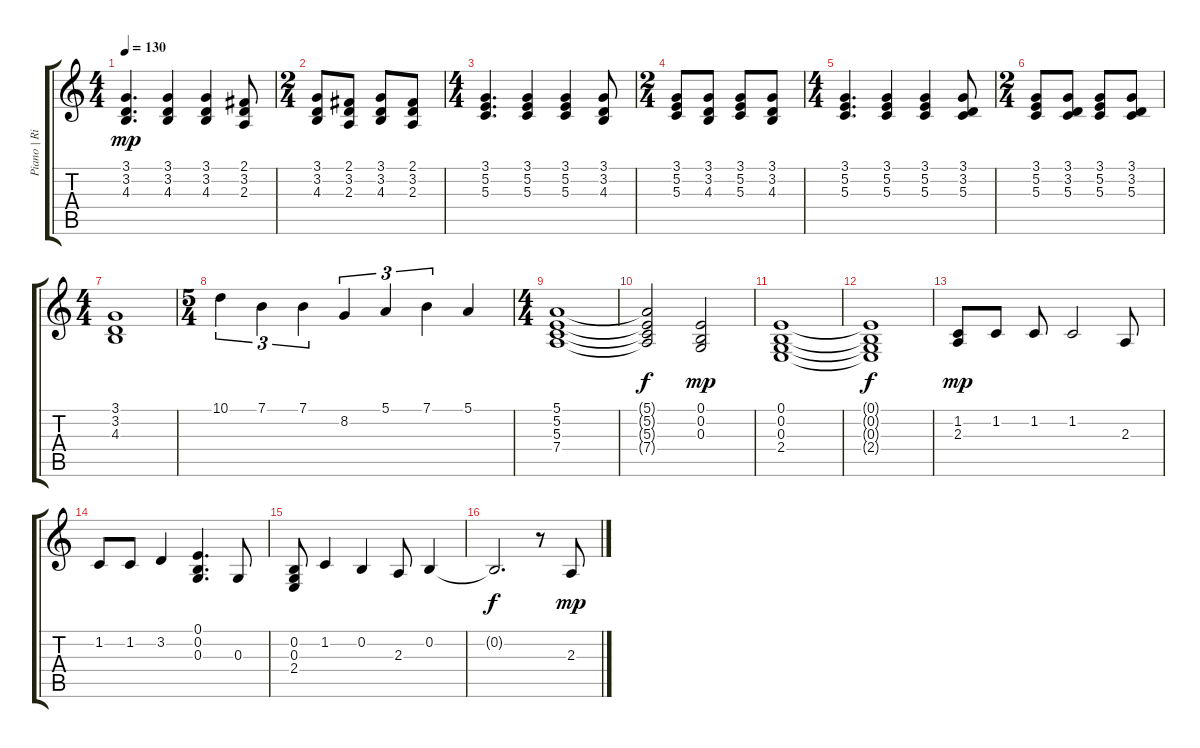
\track ("Piano | Right Hand" "Piano | Ri") {instrument electricpiano2}
\staff {score tabs}
\tuning (E4 B3 G3 D3 A2 E2) {hide}
\ts (4 4)
\tempo 130
\clef g2
\ks c
(3.1 3.2 4.3).4{d dy mp} (3.1 3.2 4.3).4 (3.1 3.2 4.3).4 (2.1 3.2 2.3).8 |
\ts (2 4)
(3.1 3.2 4.3).8 (2.1 3.2 2.3).8 (3.1 3.2 4.3).8 (2.1 3.2 2.3).8 |
\ts (4 4)
(3.1 5.2 5.3).4{d} (3.1 5.2 5.3).4 (3.1 5.2 5.3).4 (3.1 3.2 4.3).8 |
\ts (2 4)
(3.1 5.2 5.3).8 (3.1 3.2 4.3).8 (3.1 5.2 5.3).8 (3.1 3.2 4.3).8 |
\ts (4 4)
(3.1 5.2 5.3).4{d} (3.1 5.2 5.3).4 (3.1 5.2 5.3).4 (3.1 3.2 5.3).8 |
\ts (2 4)
(3.1 5.2 5.3).8 (3.1 3.2 5.3).8 (3.1 5.2 5.3).8 (3.1 3.2 5.3).8 |
\ts (4 4)
(3.1 3.2 4.3).1 |
\ts (5 4)
10.1.4{tu (3 2)} 7.1.4{tu (3 2)} 7.1.4{tu (3 2)} 8.2.4{tu (3 2)} 5.1.4{tu (3 2)} 7.1.4{tu (3 2)} 5.1.4 |
\ts (4 4)
(5.1 5.2 5.3 7.4).1 |
(5.1{t} 5.2{t} 5.3{t} 7.4{t}).2{dy f} (0.1 0.2 0.3).2{dy mp} |
(0.1 0.2 0.3 2.4).1 |
(0.1{t} 0.2{t} 0.3{t} 2.4{t}).1{dy f} |
(1.2 2.3).8{dy mp} 1.2.8 1.2.8 1.2.2 2.3.8 |
1.2.8 1.2.8 3.2.4 (0.1 0.2 0.3).4{d} 0.3.8 |
(0.2 0.3 2.4).8 1.2.4 0.2.4 2.3.8 0.2.4 |
0.2{t}.2{d dy f} r.8 2.3.8{dy mp}
